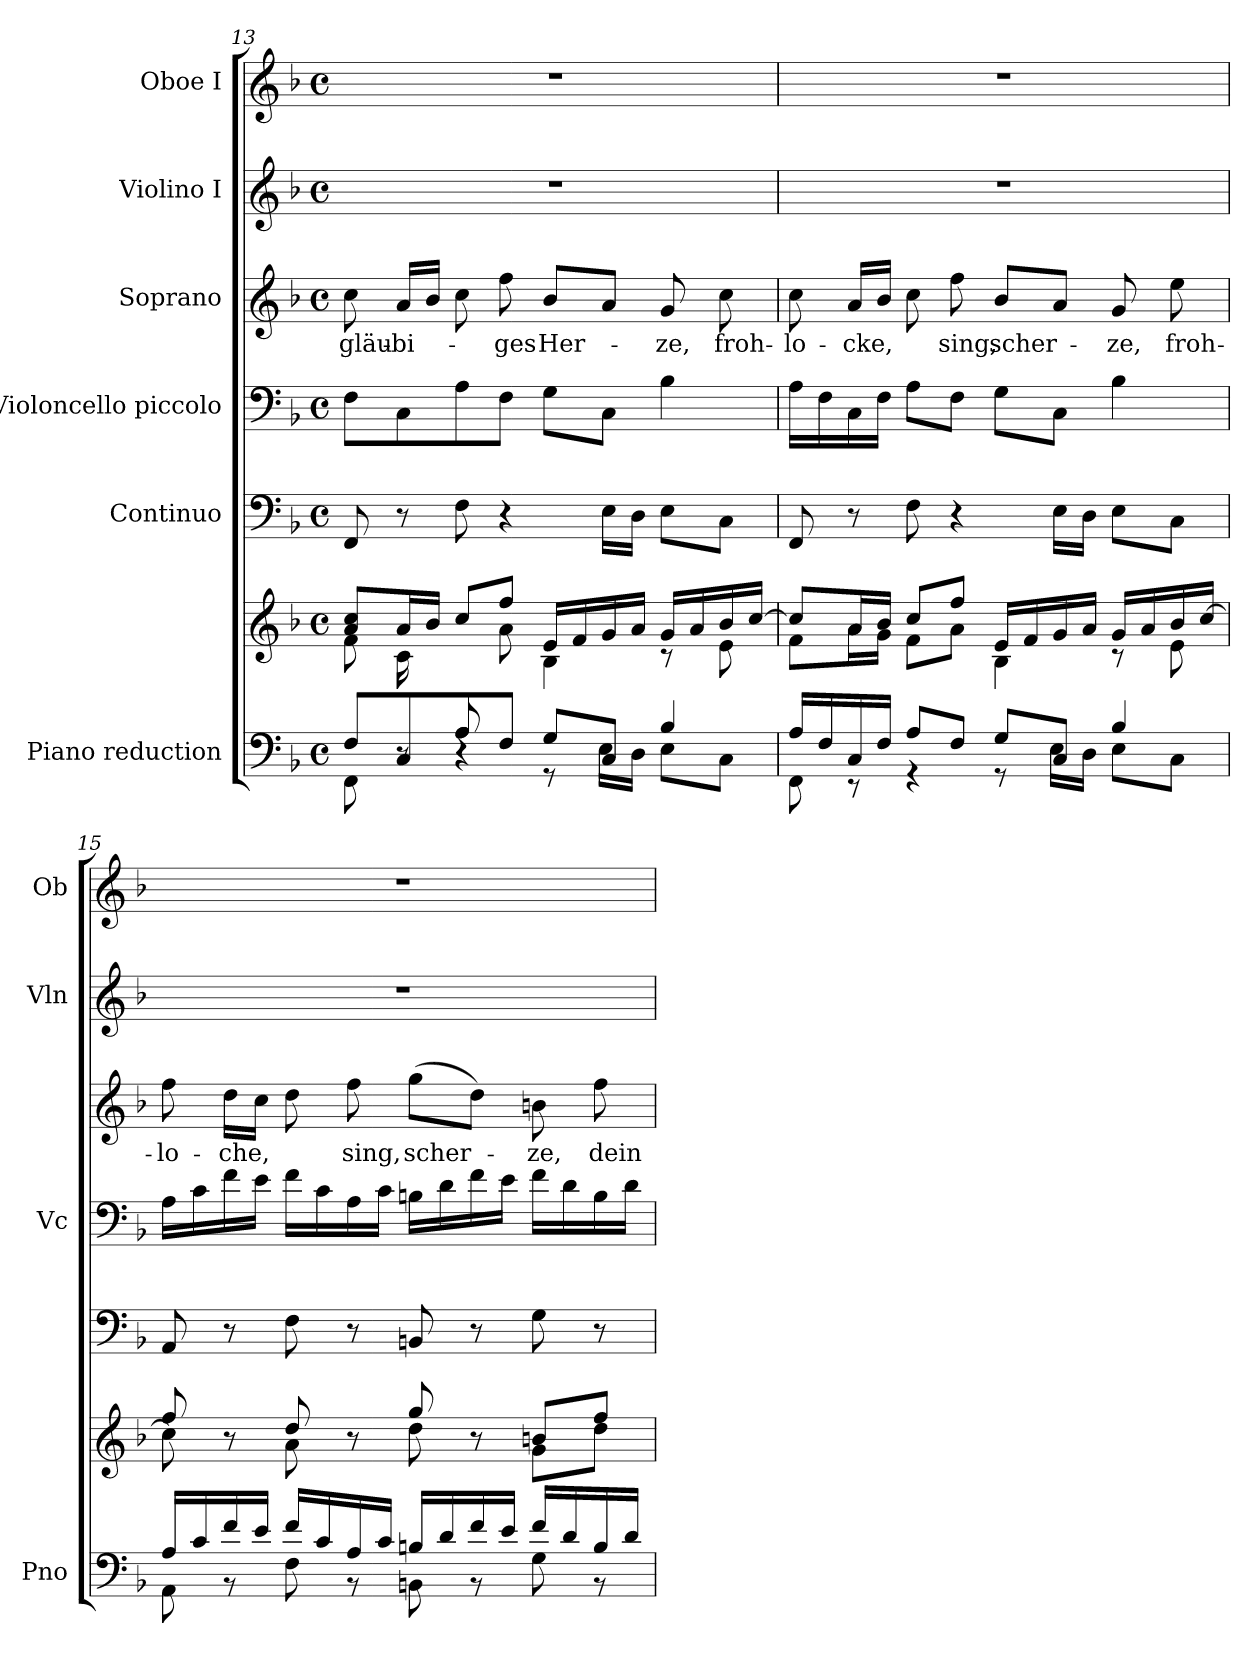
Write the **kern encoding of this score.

**kern	**kern	**kern	**kern	**kern	**text	**kern	**kern
*part6	*part6	*part5	*part4	*part3	*part3	*part2	*part1
*staff7	*staff6	*staff5	*staff4	*staff3	*staff3	*staff2	*staff1
*I"Piano reduction	*	*I"Continuo	*I"Violoncello piccolo	*I"Soprano	*	*I"Violino I	*I"Oboe I
*I'Pno	*	*	*I'Vc	*	*	*I'Vln	*I'Ob
*clefF4	*clefG2	*clefF4	*clefF4	*clefG2	*	*clefG2	*clefG2
*k[b-]	*k[b-]	*k[b-]	*k[b-]	*k[b-]	*	*k[b-]	*k[b-]
*M4/4	*M4/4	*M4/4	*M4/4	*M4/4	*	*M4/4	*M4/4
*met(c)	*met(c)	*met(c)	*met(c)	*met(c)	*	*met(c)	*met(c)
=13	=13	=13	=13	=13	=13	=13	=13
*^	*^	*	*	*	*	*	*
*	*^	*	*	*	*	*	*	*	*
!	!	!	!	!	!	!	!	!LO:LY:b	!	!
8.ryy	8F/L	8FF\	8a/ 8cc/L	8f\L	8FF/	8F\L	8cc\	gläu-	1r	1r
!	!	!	!	!	!	!	!	!LO:LY:b	!	!
.	8C/	8r	16a/L	16c\L	8r	8C\	16a/LL	bi-	.	.
16B-/JJ	.	.	16b-/JJ	8.ryy	.	.	16b-/JJ	.	.	.
8A/L	8A\	4r	8cc/L	.	8F\	8A\	8cc\	.	.	.
!	!	!	!	!	!	!	!	!LO:LY:b	!	!
2ryy	8F\J	.	8ff/J	8a\J	4r	8F\J	8ff\	-ges	.	.
!	!	!	!	!	!	!	!	!LO:LY:b	!	!
.	8G/L	8r	16e/LL	4B-\	.	8G\L	8b-/L	Her-	.	.
.	.	.	16f/	.	.	.	.	.	.	.
.	8C/J	16E\LL	16g/	.	16E\LL	8C\J	8a/J	.	.	.
.	.	16D\JJ	16a/JJ	.	16D\JJ	.	.	.	.	.
!	!	!	!	!	!	!	!	!LO:LY:b	!	!
.	4B-/	8E\L	16g/LL	8r	8E\L	4B-\	8g/	-ze,	.	.
.	.	.	16a/	.	.	.	.	.	.	.
!	!	!	!	!	!	!	!	!LO:LY:b	!	!
8ryy	.	8C\J	16b-/	8e\	8C\J	.	8cc\	froh-	.	.
.	.	.	[16cc/JJ	.	.	.	.	.	.	.
*	*v	*v	*	*	*	*	*	*	*	*
=14	=14	=14	=14	=14	=14	=14	=14	=14	=14
!	!	!	!	!	!	!	!LO:LY:b	!	!
16A/LL	8FF\	8cc/L]	8f\L	8FF/	16A\LL	8cc\	-lo-	1r	1r
16F/	.	.	.	.	16F\	.	.	.	.
!	!	!	!	!	!	!	!LO:LY:b	!	!
16C/	8r	16a/L	16a\L	8r	16C\	16a/LL	-cke,	.	.
16F/JJ	.	16b-/JJ	16g\JJ	.	16F\JJ	16b-/JJ	.	.	.
8A/L	4r	8cc/L	8f\L	8F\	8A\L	8cc\	.	.	.
!	!	!	!	!	!	!	!LO:LY:b	!	!
8F/J	.	8ff/J	8a\J	4r	8F\J	8ff\	sing,	.	.
!	!	!	!	!	!	!	!LO:LY:b	!	!
8G/L	8r	16e/LL	4B-\	.	8G\L	8b-/L	scher-	.	.
.	.	16f/	.	.	.	.	.	.	.
8C/J	16E\LL	16g/	.	16E\LL	8C\J	8a/J	.	.	.
.	16D\JJ	16a/JJ	.	16D\JJ	.	.	.	.	.
!	!	!	!	!	!	!	!LO:LY:b	!	!
4B-/	8E\L	16g/LL	8r	8E\L	4B-\	8g/	-ze,	.	.
.	.	16a/	.	.	.	.	.	.	.
!	!	!	!	!	!	!	!LO:LY:b	!	!
.	8C\J	16b-/	8e\	8C\J	.	8ee\	froh-	.	.
.	.	[<16cc/JJ	.	.	.	.	.	.	.
=15	=15	=15	=15	=15	=15	=15	=15	=15	=15
!	!	!	!	!	!	!	!LO:LY:b	!	!
16A/LL	8AA\	8ff/	8cc\]	8AA/	16A\LL	8ff\	lo-	1r	1r
16c/	.	.	.	.	16c\	.	.	.	.
!	!	!	!	!	!	!	!LO:LY:b	!	!
16f/	8r	8r	8ryy	8r	16f\	16dd\LL	-che,	.	.
16e/JJ	.	.	.	.	16e\JJ	16cc\JJ	.	.	.
16f/LL	8F\	8dd/	8a\	8F\	16f\LL	8dd\	.	.	.
16c/	.	.	.	.	16c\	.	.	.	.
!	!	!	!	!	!	!	!LO:LY:b	!	!
16A/	8r	8r	8ryy	8r	16A\	8ff\	sing,	.	.
16c/JJ	.	.	.	.	16c\JJ	.	.	.	.
!	!	!	!	!	!	!	!LO:LY:b	!	!
16Bn/LL	8BBn\	8gg/	8dd\	8BBn/	16Bn\LL	(8gg\L	scher-	.	.
16d/	.	.	.	.	16d\	.	.	.	.
16f/	8r	8r	8ryy	8r	16f\	8dd\J)	.	.	.
16e/JJ	.	.	.	.	16e\JJ	.	.	.	.
!	!	!	!	!	!	!	!LO:LY:b	!	!
16f/LL	8G\	8bn/L	8g\L	8G\	16f\LL	8bn\	-ze,	.	.
16d/	.	.	.	.	16d\	.	.	.	.
!	!	!	!	!	!	!	!LO:LY:b	!	!
16B/	8r	8ff/J	8dd\J	8r	16B\	8ff\	dein	.	.
16d/JJ	.	.	.	.	16d\JJ	.	.	.	.
*v	*v	*	*	*	*	*	*	*	*
*	*v	*v	*	*	*	*	*	*
=	=	=	=	=	=	=	=
*-	*-	*-	*-	*-	*-	*-	*-
